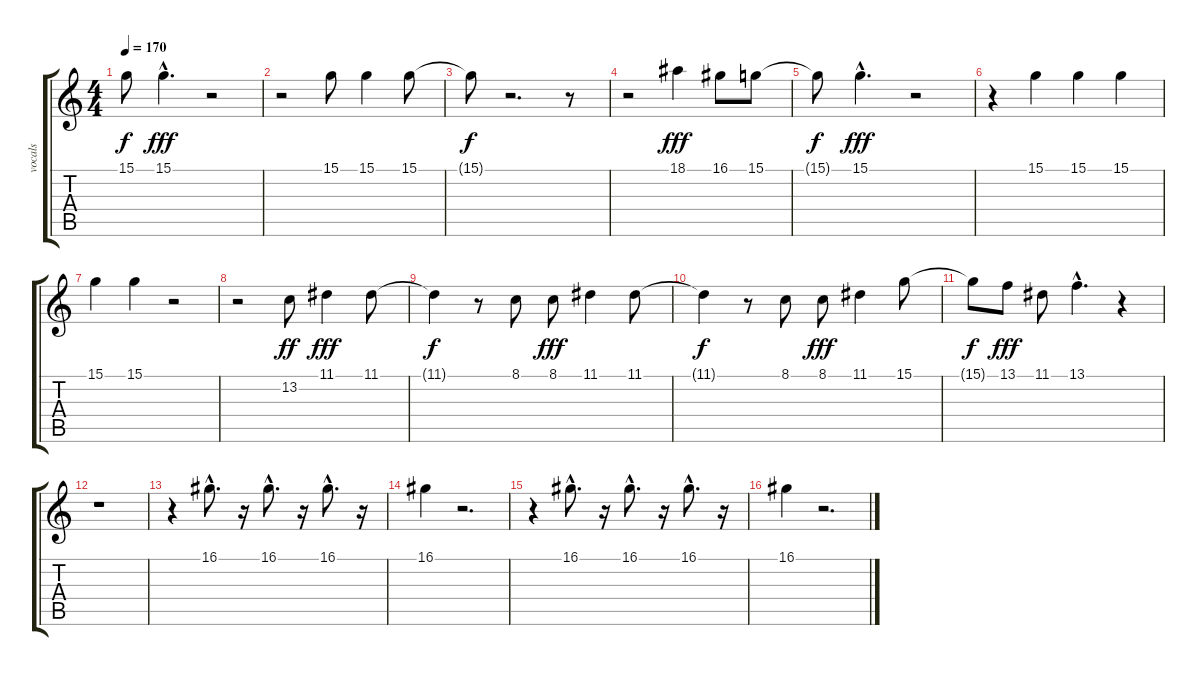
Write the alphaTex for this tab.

\track ("vocals" "vocals") {instrument panflute}
\staff {score tabs}
\tuning (E4 B3 G3 D3 A2 E2) {hide}
\ts (4 4)
\tempo 170
\clef g2
\ks c
15.1{t}.8{dy f} 15.1{hac}.4{d dy fff} r.2 |
r.2 15.1.8 15.1.4 15.1.8 |
15.1{t}.8{dy f} r.2{d} r.8 |
r.2 18.1.4{dy fff} 16.1.8 15.1.8 |
15.1{t}.8{dy f} 15.1{hac}.4{d dy fff} r.2 |
r.4 15.1.4 15.1.4 15.1.4 |
15.1.4 15.1.4 r.2 |
r.2 13.2.8{dy ff} 11.1.4{dy fff} 11.1.8 |
11.1{t}.4{dy f} r.8 8.1.8 8.1.8{dy fff} 11.1.4 11.1.8 |
11.1{t}.4{dy f} r.8 8.1.8 8.1.8{dy fff} 11.1.4 15.1.8 |
15.1{t}.8{dy f} 13.1.8{dy fff} 11.1.8 13.1{hac}.4{d} r.4 |
r.1 |
r.4 16.1{hac}.8{d} r.16 16.1{hac}.8{d} r.16 16.1{hac}.8{d} r.16 |
16.1.4 r.2{d} |
r.4 16.1{hac}.8{d} r.16 16.1{hac}.8{d} r.16 16.1{hac}.8{d} r.16 |
16.1.4 r.2{d}
